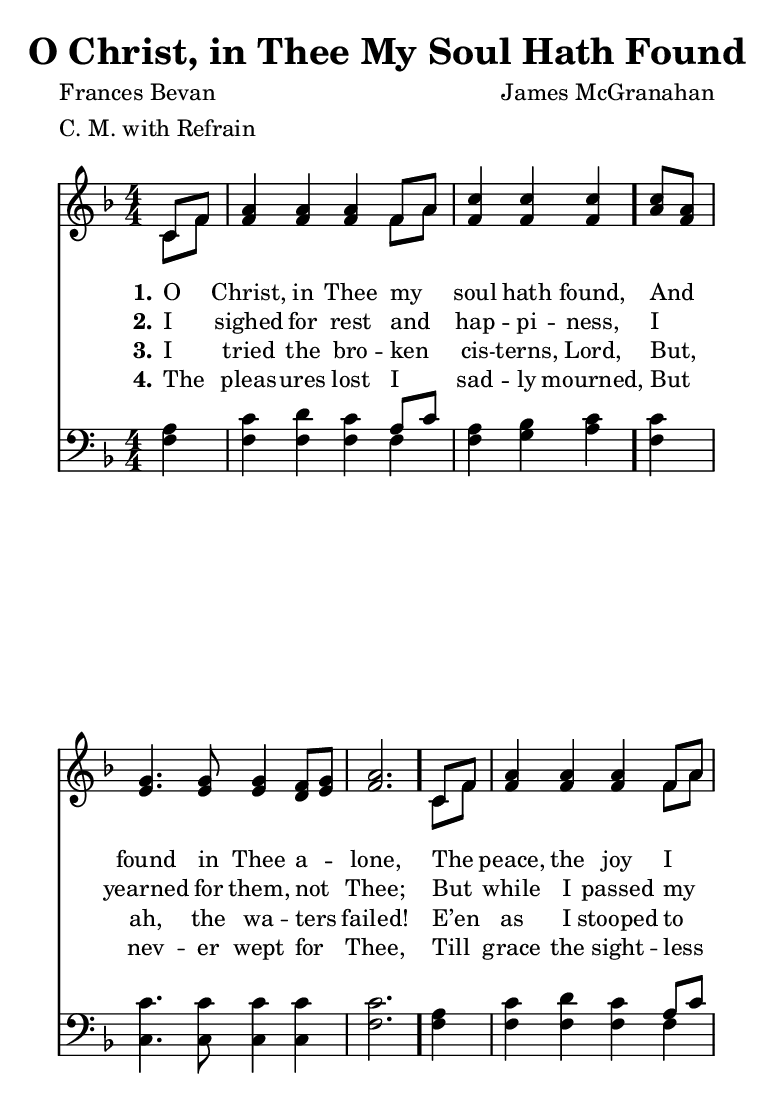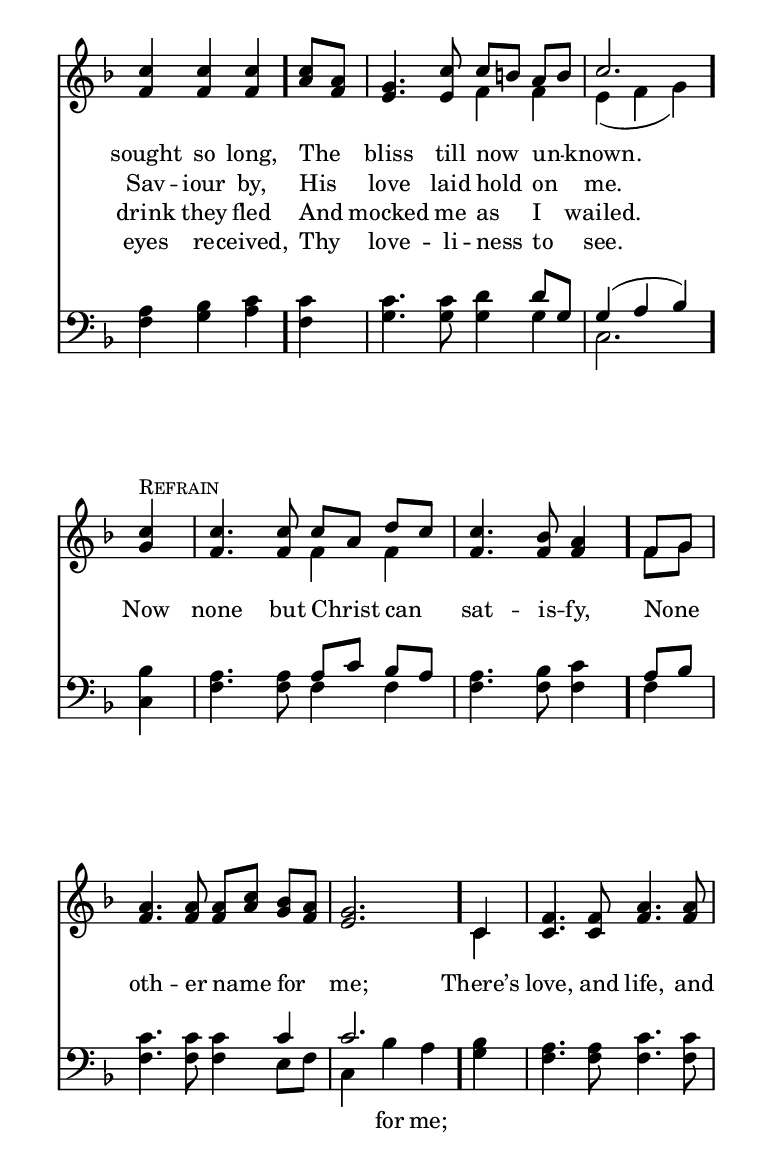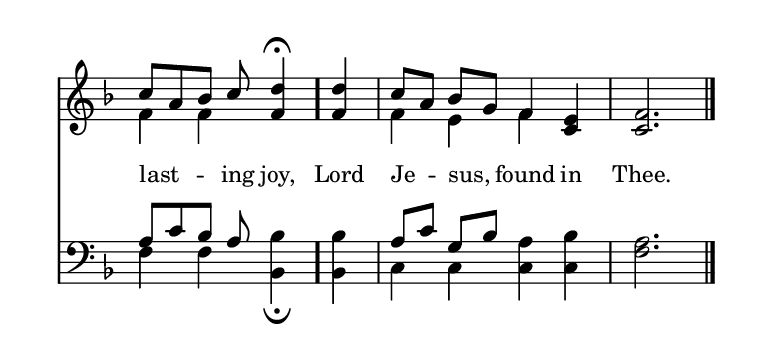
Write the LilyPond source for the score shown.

\include "common/global.ily"
\paper {
  \include "common/paper.ily"
}

\header{
  %gospel
  hymnnumber = "106"
  title = "O Christ, in Thee My Soul Hath Found"
  tunename = "None But Christ" % see https://hymnary.org/text/o_christ_in_thee_my_soul_hath_found
  meter = "C. M. with Refrain"
  poet = "Frances Bevan" % see https://hymnary.org/text/o_christ_in_thee_my_soul_hath_found
  composer = "James McGranahan" % see https://hymnary.org/tune/none_but_christ_mcgranahan
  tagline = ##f
}

% for fermata in MIDI
ta = { \tempo 4=80 }
tb = { \tempo 4=32 }

global = {
  \include "common/overrides.ily"
  \override Staff.TimeSignature.style = #'numbered
  \time 4/4
  \override Score.MetronomeMark.transparent = ##t % hide all fermata changes too
  \ta
  \key f \major
  \partial 4
  \autoBeamOff
}

notesSoprano = {
\global
\relative c' {

  c8[ f8] | a4 a4 a4 f8[ a8] | c4 c4 c4
  c8[ a8] | g4. g8 g4 f8[ g8] | a2.
  c,8[ f8] | a4 a4 a4 f8[ a8] | c4 c4 c4
  c8[ a8] | g4. c8 c8[ b!8] a8[ b8] | c2.

  \eogbreak
  << s^\markup { \small \caps "Refrain" }
  { c4 | c4. c8 c8[ a8] d8[ c8] | c4. bes8 a4 } >>
  f8[ g8] | a4. a8 a8[ c8] bes8[ a8] | g2.
  c,4 | f4. f8 a4. a8 | c8[ a8 bes8] c8 \tb d4 \fermata \ta
  d4 | c8[ a8] bes8[ g8] f4 e4 | f2.

  \bar "|."

}
}

notesAlto = {
\global
\relative e' {

  c8[ f8] | f4 f4 f4 f8[ a8] | f4 f4 f4
  a8[ f8] | e4. e8 e4 d8[ e8] | f2.
  c8[ f8] | f4 f4 f4 f8[ a8] | f4 f4 f4
  a8[ f8] | e4. e8 f4 f4 | e4( f4 g4)

  g4 | f4. f8 f4 f4 | f4. f8 f4
  f8[ g8] | f4. f8 f8[ a8] g8[ f8] | e2.
  c4 | c4. c8 f4. f8 | f4 f4 f4
  f4 | f4 e4 f4 c4 | c2.

}
}

notesTenor = {
\global
\relative a {

  a4 | c4 d4 c4 a8[ c8] | a4 bes4 c4
  c4 | c4. c8 c4 c4 | c2.
  a4 | c4 d4 c4 a8[ c8] | a4 bes4 c4
  c4 | c4. c8 d4 d8[ g,8] | g4( a4 bes4)

  bes4 | a4. a8 a8[ c8] bes8[ a8] | a4. bes8 c4
  a8[ bes8] | c4. c8 c4 c4 | c2.
  bes4 | a4. a8 c4. c8 | a8[ c8 bes8] a8 bes4
  bes4 | a8[ c8] g8[ bes8] a4 bes4 | a2.

}
}

notesBass = {
\global
\relative f {

  f4 | f4 f4 f4 f4 | f4 g4 a4
  f4 | c4. c8 c4 c4 | f2.
  f4 | f4 f4 f4 f4 | f4 g4 a4
  f4 | g4. g8 g4 g4 | c,2.

  c4 | f4. f8 f4 f4 | f4. f8 f4
  f4 | f4. f8 f4 e8[ f8] | c4 bes'4 a4
  g4 | f4. f8 f4. f8 | f4 f4 bes,4_\fermata
  bes4 | c4 c4 c4 c4 | f2.

}
}

Refrain = \lyricmode {

Now none but Christ can sat -- is -- fy, \bar "."
None oth -- er name for me; \bar "."
There’s love, and life, and last -- ing joy, \bar "."
Lord Je -- sus, found in Thee. \bar "."

}

wordsA = \lyricmode {
\set stanza = "1."

O Christ, in Thee my soul hath found, \bar "."
And found in Thee a -- lone, \bar "."
The peace, the joy I sought so long, \bar "."
The bliss till now un -- known. \bar "."

}

wordsB = \lyricmode {
\set stanza = "2."

I sighed for rest and hap -- pi -- ness,
I yearned for them, not Thee;
But while I passed my Sav -- iour by,
His love laid hold on me.

\Refrain

}

wordsC = \lyricmode {
\set stanza = "3."

I tried the bro -- ken cis -- terns, Lord,
But, ah, the wa -- ters failed!
E’en as I stooped to drink they fled
And mocked me as I wailed.

}

wordsD = \lyricmode {
\set stanza = "4."

The pleas -- ures lost I sad -- ly mourned,
But nev -- er wept for Thee,
Till grace the sight -- less eyes re -- ceived,
Thy love -- li -- ness to see.

}

underWords = \lyricmode {

{ \repeat unfold 42 { \skip 4 } }
for me;

}

\score {
  \context ChoirStaff <<
    \context Staff = upper <<
      \set Staff.autoBeaming = ##f
      \set ChoirStaff.systemStartDelimiter = #'SystemStartBar
      \set ChoirStaff.printPartCombineTexts = ##f
      \partcombine #'(2 . 11) \notesSoprano \notesAlto
      \context NullVoice = sopranos { \voiceOne << \notesSoprano >> }
      \context Lyrics = one   \lyricsto sopranos \wordsA
      \context Lyrics = two   \lyricsto sopranos \wordsB
      \context Lyrics = three \lyricsto sopranos \wordsC
      \context Lyrics = four  \lyricsto sopranos \wordsD
    >>
    \context Staff = men <<
      \set Staff.autoBeaming = ##f
      \clef bass
      \set ChoirStaff.printPartCombineTexts = ##f
      \partcombine #'(2 . 11) \notesTenor \notesBass
      \context NullVoice = basses { \voiceTwo << \notesBass >> }
    >>
    \context Lyrics = five \lyricsto basses \underWords
  >>
  \layout {
    \include "common/layout.ily"
  }
  #(cond ((ly:get-option 'eog-midi-permitted) #{ \midi{
    \include "common/midi.ily"
  } #}))
}

\version "2.19.49"  % necessary for upgrading to future LilyPond versions.

% vi:set et ts=2 sw=2 ai nocindent syntax=lilypond:
